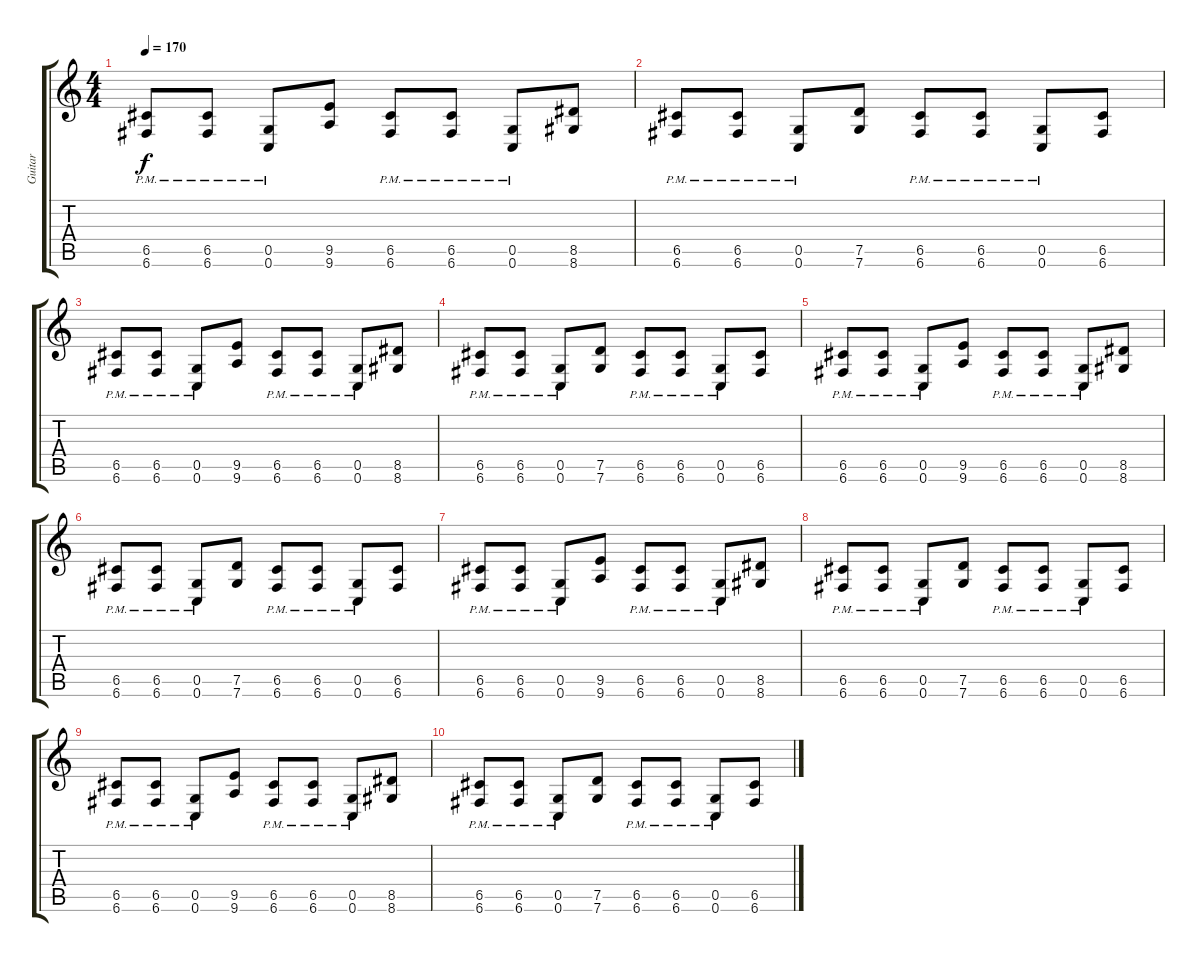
\track ("Guitar" "Guitar") {instrument distortionguitar}
\staff {score tabs}
\tuning (D4 A3 F3 C3 G2 C2) {hide}
\ts (4 4)
\tempo 170
\clef g2
\ks c
(6.5{pm} 6.6{pm}).8{dy f} (6.5{pm} 6.6{pm}).8 (0.5{pm} 0.6{pm}).8 (9.5 9.6).8 (6.5{pm} 6.6{pm}).8 (6.5{pm} 6.6{pm}).8 (0.5{pm} 0.6{pm}).8 (8.5 8.6).8 |
(6.5{pm} 6.6{pm}).8 (6.5{pm} 6.6{pm}).8 (0.5{pm} 0.6{pm}).8 (7.5 7.6).8 (6.5{pm} 6.6{pm}).8 (6.5{pm} 6.6{pm}).8 (0.5{pm} 0.6{pm}).8 (6.5 6.6).8 |
(6.5{pm} 6.6{pm}).8 (6.5{pm} 6.6{pm}).8 (0.5{pm} 0.6{pm}).8 (9.5 9.6).8 (6.5{pm} 6.6{pm}).8 (6.5{pm} 6.6{pm}).8 (0.5{pm} 0.6{pm}).8 (8.5 8.6).8 |
(6.5{pm} 6.6{pm}).8 (6.5{pm} 6.6{pm}).8 (0.5{pm} 0.6{pm}).8 (7.5 7.6).8 (6.5{pm} 6.6{pm}).8 (6.5{pm} 6.6{pm}).8 (0.5{pm} 0.6{pm}).8 (6.5 6.6).8 |
(6.5{pm} 6.6{pm}).8 (6.5{pm} 6.6{pm}).8 (0.5{pm} 0.6{pm}).8 (9.5 9.6).8 (6.5{pm} 6.6{pm}).8 (6.5{pm} 6.6{pm}).8 (0.5{pm} 0.6{pm}).8 (8.5 8.6).8 |
(6.5{pm} 6.6{pm}).8 (6.5{pm} 6.6{pm}).8 (0.5{pm} 0.6{pm}).8 (7.5 7.6).8 (6.5{pm} 6.6{pm}).8 (6.5{pm} 6.6{pm}).8 (0.5{pm} 0.6{pm}).8 (6.5 6.6).8 |
(6.5{pm} 6.6{pm}).8 (6.5{pm} 6.6{pm}).8 (0.5{pm} 0.6{pm}).8 (9.5 9.6).8 (6.5{pm} 6.6{pm}).8 (6.5{pm} 6.6{pm}).8 (0.5{pm} 0.6{pm}).8 (8.5 8.6).8 |
(6.5{pm} 6.6{pm}).8 (6.5{pm} 6.6{pm}).8 (0.5{pm} 0.6{pm}).8 (7.5 7.6).8 (6.5{pm} 6.6{pm}).8 (6.5{pm} 6.6{pm}).8 (0.5{pm} 0.6{pm}).8 (6.5 6.6).8 |
(6.5{pm} 6.6{pm}).8 (6.5{pm} 6.6{pm}).8 (0.5{pm} 0.6{pm}).8 (9.5 9.6).8 (6.5{pm} 6.6{pm}).8 (6.5{pm} 6.6{pm}).8 (0.5{pm} 0.6{pm}).8 (8.5 8.6).8 |
(6.5{pm} 6.6{pm}).8 (6.5{pm} 6.6{pm}).8 (0.5{pm} 0.6{pm}).8 (7.5 7.6).8 (6.5{pm} 6.6{pm}).8 (6.5{pm} 6.6{pm}).8 (0.5{pm} 0.6{pm}).8 (6.5 6.6).8
